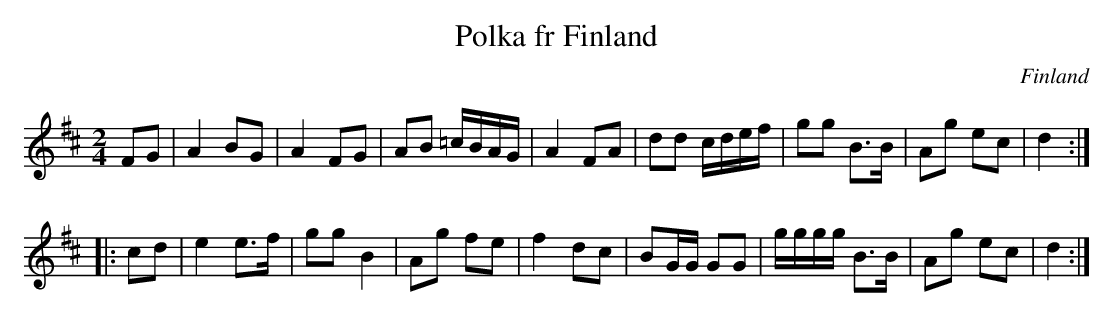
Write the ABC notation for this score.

X:1
T:Polka fr Finland
O:Finland
M:2/4
L:1/8
K:D
FG | A2 BG| A2 FG| AB =c/B/A/G/| A2 FA | \
dd c/d/e/f/| gg B>B| Ag ec| d2 ::
cd |\
e2 e>f | gg B2| Ag fe | f2 dc |\
BG/G/ GG | g/g/g/g/ B>B | Ag ec | d2 :|
